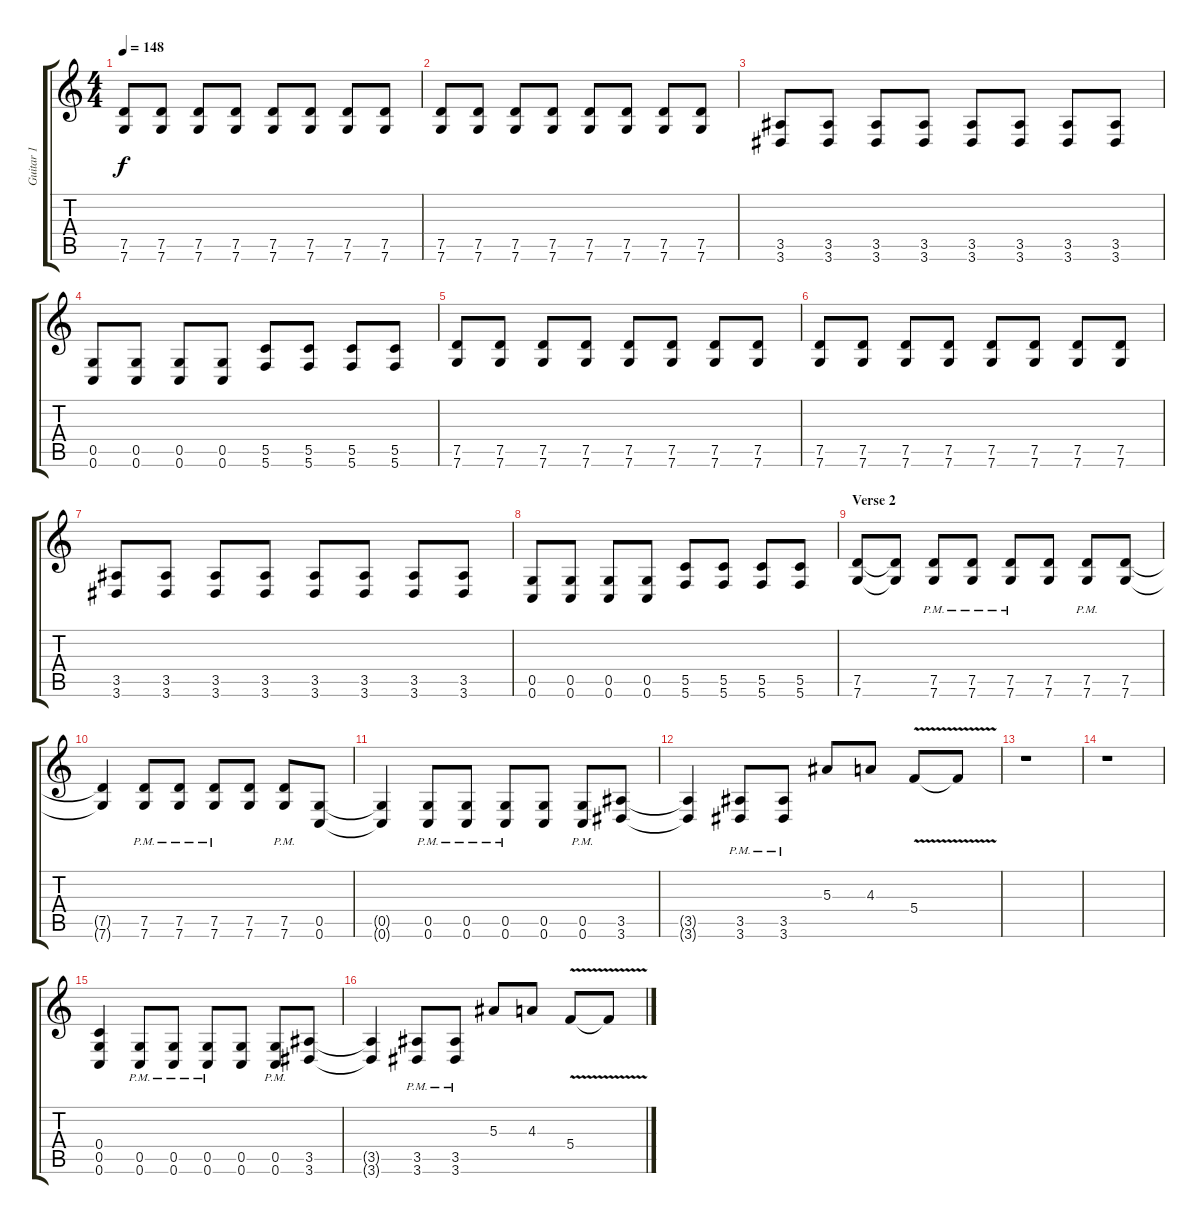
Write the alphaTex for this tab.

\track ("Guitar 1" "Guitar 1") {instrument distortionguitar}
\staff {score tabs}
\tuning (D4 A3 F3 C3 G2 C2) {hide}
\ts (4 4)
\tempo 148
\clef g2
\ks c
(7.5 7.6).8{dy f} (7.5 7.6).8 (7.5 7.6).8 (7.5 7.6).8 (7.5 7.6).8 (7.5 7.6).8 (7.5 7.6).8 (7.5 7.6).8 |
(7.5 7.6).8 (7.5 7.6).8 (7.5 7.6).8 (7.5 7.6).8 (7.5 7.6).8 (7.5 7.6).8 (7.5 7.6).8 (7.5 7.6).8 |
(3.5 3.6).8 (3.5 3.6).8 (3.5 3.6).8 (3.5 3.6).8 (3.5 3.6).8 (3.5 3.6).8 (3.5 3.6).8 (3.5 3.6).8 |
(0.5 0.6).8 (0.5 0.6).8 (0.5 0.6).8 (0.5 0.6).8 (5.5 5.6).8 (5.5 5.6).8 (5.5 5.6).8 (5.5 5.6).8 |
(7.5 7.6).8 (7.5 7.6).8 (7.5 7.6).8 (7.5 7.6).8 (7.5 7.6).8 (7.5 7.6).8 (7.5 7.6).8 (7.5 7.6).8 |
(7.5 7.6).8 (7.5 7.6).8 (7.5 7.6).8 (7.5 7.6).8 (7.5 7.6).8 (7.5 7.6).8 (7.5 7.6).8 (7.5 7.6).8 |
(3.5 3.6).8 (3.5 3.6).8 (3.5 3.6).8 (3.5 3.6).8 (3.5 3.6).8 (3.5 3.6).8 (3.5 3.6).8 (3.5 3.6).8 |
(0.5 0.6).8 (0.5 0.6).8 (0.5 0.6).8 (0.5 0.6).8 (5.5 5.6).8 (5.5 5.6).8 (5.5 5.6).8 (5.5 5.6).8 |
\section ("" "Verse 2")
(7.5 7.6).8 (7.5{t} 7.6{t}).8 (7.5{pm} 7.6{pm}).8 (7.5{pm} 7.6{pm}).8 (7.5{pm} 7.6{pm}).8 (7.5 7.6).8 (7.5{pm} 7.6{pm}).8 (7.5 7.6).8 |
(7.5{t} 7.6{t}).4 (7.5{pm} 7.6{pm}).8 (7.5{pm} 7.6{pm}).8 (7.5{pm} 7.6{pm}).8 (7.5 7.6).8 (7.5{pm} 7.6{pm}).8 (0.5 0.6).8 |
(0.5{t} 0.6{t}).4 (0.5{pm} 0.6{pm}).8 (0.5{pm} 0.6{pm}).8 (0.5{pm} 0.6{pm}).8 (0.5 0.6).8 (0.5{pm} 0.6{pm}).8 (3.5 3.6).8 |
(3.5{t} 3.6{t}).4 (3.5{pm} 3.6{pm}).8 (3.5{pm} 3.6{pm}).8 5.3.8 4.3.8 5.4{v}.8 5.4{t}.8 |
r.1 |
r.1 |
(0.4 0.5 0.6).4 (0.5{pm} 0.6{pm}).8 (0.5{pm} 0.6{pm}).8 (0.5{pm} 0.6{pm}).8 (0.5 0.6).8 (0.5{pm} 0.6{pm}).8 (3.5 3.6).8 |
(3.5{t} 3.6{t}).4 (3.5{pm} 3.6{pm}).8 (3.5{pm} 3.6{pm}).8 5.3.8 4.3.8 5.4{v}.8 5.4{t}.8
